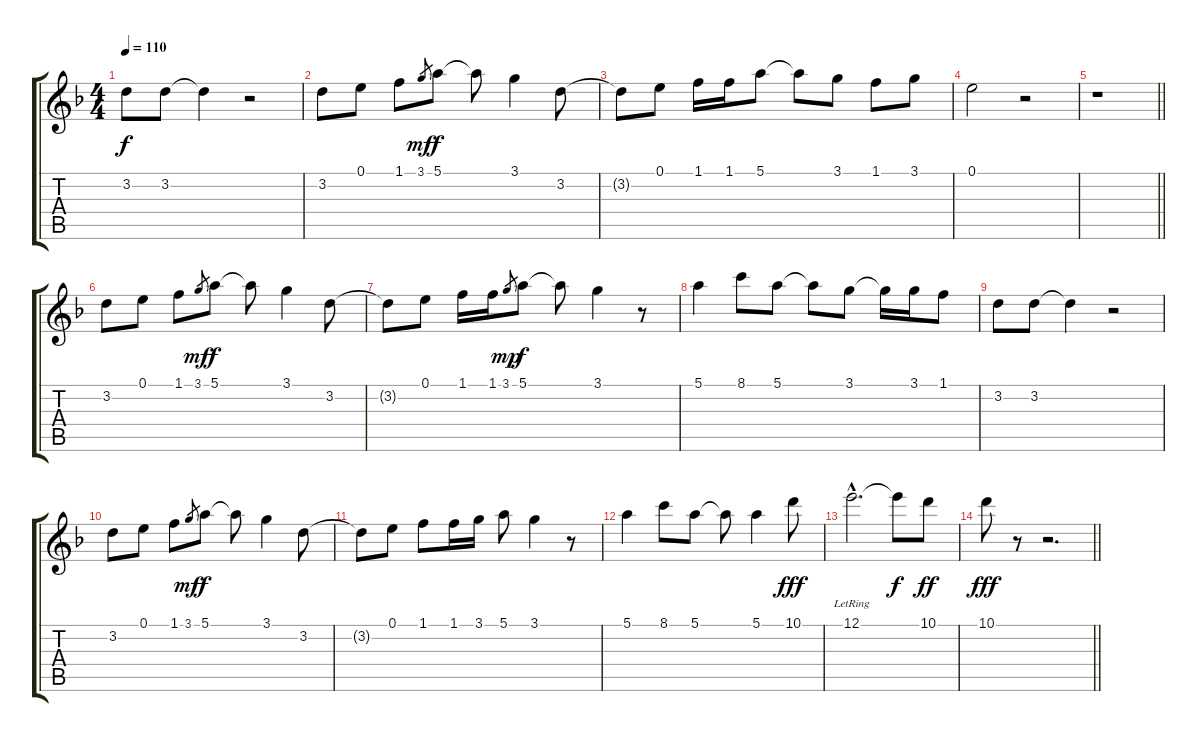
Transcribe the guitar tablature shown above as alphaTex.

\track "" {instrument banjo}
\staff {score tabs}
\tuning (E4 B3 G3 D3 A2 E2) {hide}
\displaytranspose 12
\ts (4 4)
\tempo 110
\clef g2
\ks dminor
3.2.8{dy f} 3.2.8 3.2{t}.4 r.2 |
3.2.8 0.1.8 1.1.8 3.1.8{gr dy mf} 5.1.8{dy f} 5.1{t}.8 3.1.4 3.2.8 |
3.2{t}.8 0.1.8 1.1.16 1.1.16 5.1.8 5.1{t}.8 3.1.8 1.1.8 3.1.8 |
0.1.2 r.2 |
\barLineRight lightlight
r.1 |
3.2.8{volume 16} 0.1.8 1.1.8 3.1.8{gr dy mf} 5.1.8{dy f} 5.1{t}.8 3.1.4 3.2.8 |
3.2{t}.8 0.1.8 1.1.16 1.1.16 3.1.8{gr dy mp} 5.1.8{dy f} 5.1{t}.8 3.1.4 r.8 |
5.1.4 8.1.8 5.1.8 5.1{t}.8 3.1.8 3.1{t}.16 3.1.16 1.1.8 |
3.2.8 3.2.8 3.2{t}.4 r.2 |
3.2.8 0.1.8 1.1.8 3.1.8{gr dy mf} 5.1.8{dy f} 5.1{t}.8 3.1.4 3.2.8 |
3.2{t}.8 0.1.8 1.1.8 1.1.16 3.1.16 5.1.8 3.1.4 r.8 |
5.1.4 8.1.8 5.1.8 5.1{t}.8 5.1.4 10.1.8{dy fff} |
12.1{hac lr}.2{d} 12.1{t}.8{dy f} 10.1.8{dy ff} |
\barLineRight lightlight
10.1.8{dy fff} r.8 r.2{d}
